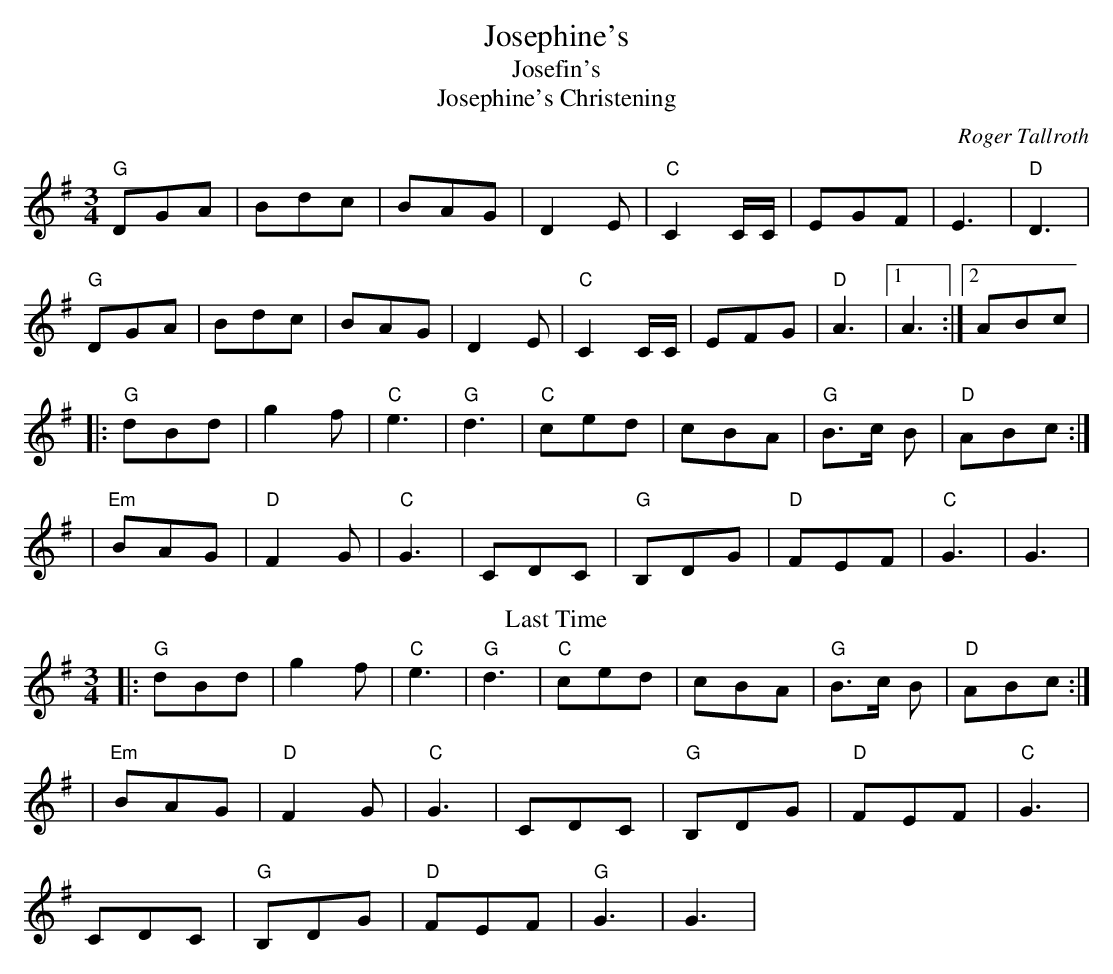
X:1
T:Josephine's
T:Josefin's
T:Josephine's Christening
M:3/4
L:1/8
C:Roger Tallroth
K:Gmaj
"G"DGA|Bdc|BAG|D2 E|"C" C2 C/2C/2|EGF|E3|"D"D3|
"G"DGA|Bdc|BAG|D2 E|"C"C2 C/2C/2| EFG|"D"A3|1 A3 :|2ABc|
|:"G"dBd|g2f|"C"e3|"G"d3|"C"ced|cBA|"G"B>c B|"D"ABc:|
|"Em"BAG|"D"F2G|"C"G3|CDC|"G"B,DG|"D"FEF|"C"G3|G3|
T:Last Time
|:"G"dBd|g2f|"C"e3|"G"d3|"C"ced|cBA|"G"B>c B|"D"ABc:|
|"Em"BAG|"D"F2G|"C"G3|CDC|"G"B,DG|"D"FEF|"C"G3|
CDC|"G"B,DG|"D"FEF|"G"G3|G3|
